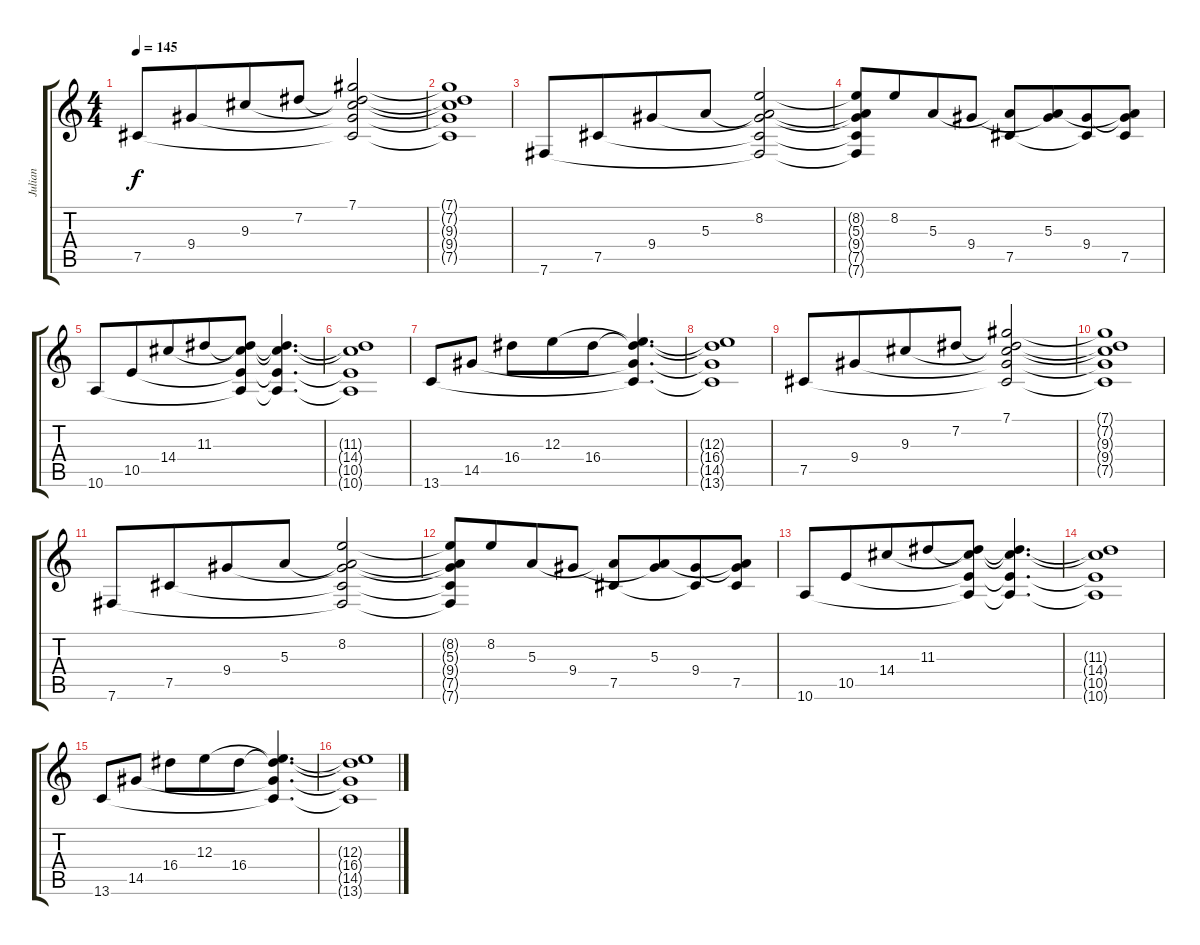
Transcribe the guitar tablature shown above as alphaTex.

\track ("Julian" "Julian") {instrument overdrivenguitar}
\staff {score tabs}
\tuning (Db4 Ab3 E3 B2 Gb2 B1) {hide}
\ts (4 4)
\tempo 145
\clef g2
\ks c
7.5.8{dy f beam merge} 9.4.8{beam merge} 9.3.8 7.2.8{beam merge} (7.1 7.2{t} 9.3{t} 9.4{t} 7.5{t}).2 |
(7.1{t} 7.2{t} 9.3{t} 9.4{t} 7.5{t}).1 |
7.6.8{beam merge} 7.5.8{beam merge} 9.4.8{beam merge} 5.3.8{beam merge} (8.2 5.3{t} 9.4{t} 7.5{t} 7.6{t}).2 |
(8.2{t} 5.3{t} 9.4{t} 7.5{t} 7.6{t}).8{beam merge} 8.2.8{beam merge} 5.3.8 9.4.8 (5.3{t} 7.5).8{beam merge} (5.3 9.4{t}).8{beam merge} (9.4 7.5{t}).8{beam merge} (5.3{t} 9.4{t} 7.5).8 |
10.6.8{beam merge} 10.5.8{beam merge} 14.4.8{beam merge} 11.3.8{beam merge} (11.3{t} 14.4{t} 10.5{t} 10.6{t}).8{beam merge} (11.3{t} 14.4{t} 10.5{t} 10.6{t}).4{d} |
(11.3{t} 14.4{t} 10.5{t} 10.6{t}).1 |
13.6.8 14.5.8 16.4.8{beam merge} 12.3.8{beam merge} 16.4.8 (12.3{t} 16.4{t} 14.5{t} 13.6{t}).4{d} |
(12.3{t} 16.4{t} 14.5{t} 13.6{t}).1 |
7.5.8{beam merge} 9.4.8{beam merge} 9.3.8 7.2.8{beam merge} (7.1 7.2{t} 9.3{t} 9.4{t} 7.5{t}).2 |
(7.1{t} 7.2{t} 9.3{t} 9.4{t} 7.5{t}).1 |
7.6.8{beam merge} 7.5.8{beam merge} 9.4.8{beam merge} 5.3.8{beam merge} (8.2 5.3{t} 9.4{t} 7.5{t} 7.6{t}).2 |
(8.2{t} 5.3{t} 9.4{t} 7.5{t} 7.6{t}).8{beam merge} 8.2.8{beam merge} 5.3.8 9.4.8 (5.3{t} 7.5).8{beam merge} (5.3 9.4{t}).8{beam merge} (9.4 7.5{t}).8{beam merge} (5.3{t} 9.4{t} 7.5).8 |
10.6.8{beam merge} 10.5.8{beam merge} 14.4.8{beam merge} 11.3.8{beam merge} (11.3{t} 14.4{t} 10.5{t} 10.6{t}).8{beam merge} (11.3{t} 14.4{t} 10.5{t} 10.6{t}).4{d} |
(11.3{t} 14.4{t} 10.5{t} 10.6{t}).1 |
13.6.8 14.5.8 16.4.8{beam merge} 12.3.8{beam merge} 16.4.8 (12.3{t} 16.4{t} 14.5{t} 13.6{t}).4{d} |
(12.3{t} 16.4{t} 14.5{t} 13.6{t}).1
